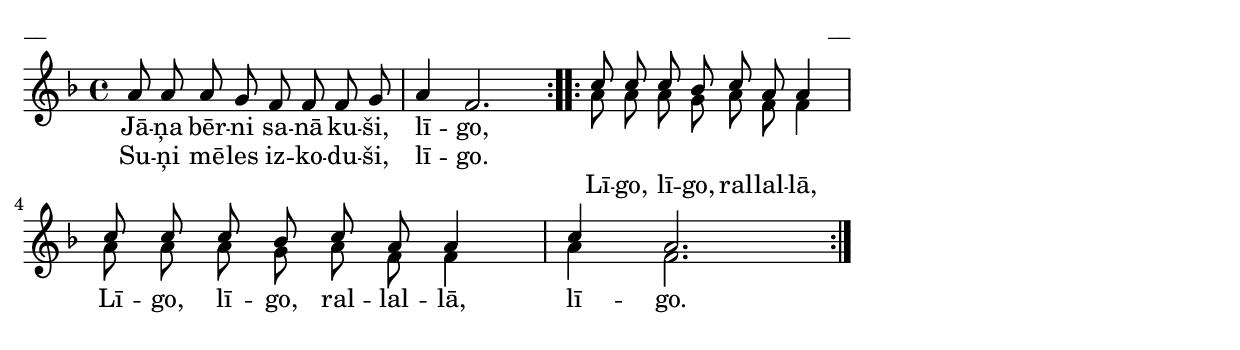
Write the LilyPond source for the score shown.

\version "2.13.16"
%\header {
%    title = "Jāņa bērni sanākuši"
%}
% 
\paper {
line-width = 14\cm
left-margin = 0.4\cm
between-system-padding = 0.1\cm
between-system-space = 0.1\cm
}
\layout {
indent = #0
ragged-last = ##f
}



voiceA = \relative c' {
\clef "treble"
\key f \major
\time 4/4
\repeat volta 2 {
a'8 a a g f f f g | 
a4 f2.
}
\repeat volta 2 {
c'8 c c bes c a a4 | c8 c c bes c a a4 | c4 a2. 
}
} 

voiceB = \relative c' {
\clef "treble"
\key f \major
\time 4/4
\repeat volta 4 {
s1 | s1 
}
\repeat volta 2 {
a'8 a a g a f f4 | a8 a a g a f f4 | a4 f2.
}
}

lyricAA = \lyricmode {
Jā -- ņa bēr -- ni sa -- nā -- ku -- ši, lī -- go, 
}

lyricAB = \lyricmode {
Su -- ņi mē -- les iz -- ko -- du -- ši, lī -- go.
}

lyricB = \lyricmode {
Lī -- go, lī -- go, ral -- lal -- lā, 
Lī -- go, lī -- go, ral -- lal -- lā, lī -- go. 
}




fullScore = <<
\new Staff {
<<
\new Voice = "voiceA" { \voiceOne \autoBeamOff \voiceA }
\new Voice = "voiceB" { \voiceTwo \autoBeamOff \voiceB }
\lyricsto "voiceA" \new Lyrics \lyricAA
\lyricsto "voiceA" \new Lyrics \lyricAB
\lyricsto "voiceB" \new Lyrics \lyricB
>>
}
>>

\score {
\fullScore
\header { piece = "__" opus = "__" }
}
\markup { \with-color #(x11-color 'white) \sans \smaller "__" }
\score {
\unfoldRepeats
\fullScore
\midi {
\context { \Staff \remove "Staff_performer" }
\context { \Voice \consists "Staff_performer" }
}
}



